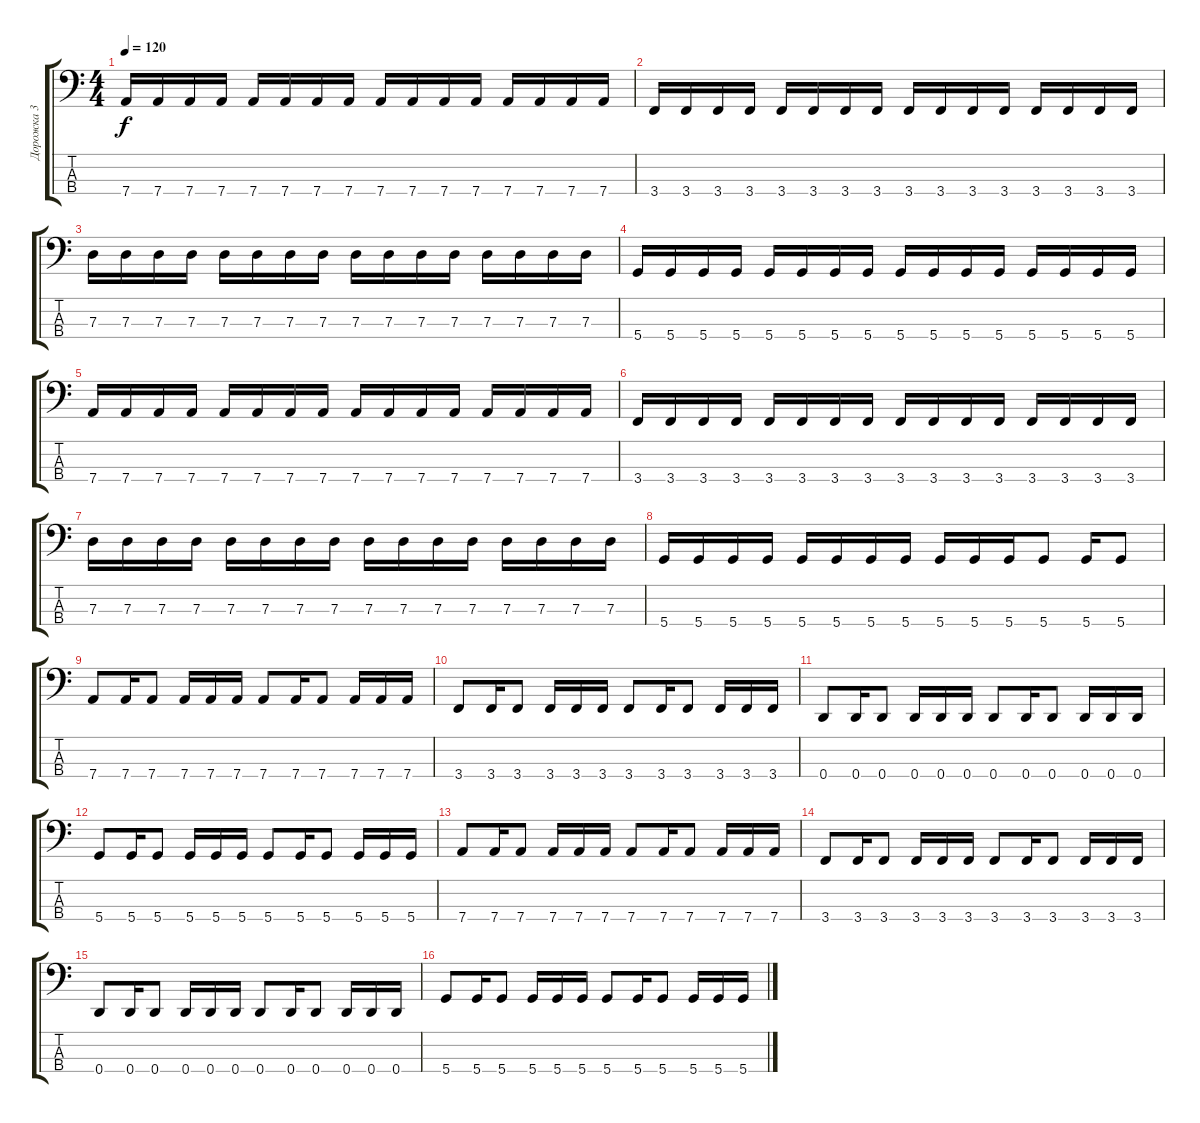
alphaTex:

\track ("Дорожка 3" "Дорожка 3") {instrument electricbassfinger}
\staff {score tabs}
\tuning (F2 C2 G1 D1) {hide}
\ts (4 4)
\tempo 120
\clef f4
\ks c
7.4.16{dy f} 7.4.16 7.4.16 7.4.16 7.4.16 7.4.16 7.4.16 7.4.16 7.4.16 7.4.16 7.4.16 7.4.16 7.4.16 7.4.16 7.4.16 7.4.16 |
3.4.16 3.4.16 3.4.16 3.4.16 3.4.16 3.4.16 3.4.16 3.4.16 3.4.16 3.4.16 3.4.16 3.4.16 3.4.16 3.4.16 3.4.16 3.4.16 |
7.3.16 7.3.16 7.3.16 7.3.16 7.3.16 7.3.16 7.3.16 7.3.16 7.3.16 7.3.16 7.3.16 7.3.16 7.3.16 7.3.16 7.3.16 7.3.16 |
5.4.16 5.4.16 5.4.16 5.4.16 5.4.16 5.4.16 5.4.16 5.4.16 5.4.16 5.4.16 5.4.16 5.4.16 5.4.16 5.4.16 5.4.16 5.4.16 |
7.4.16 7.4.16 7.4.16 7.4.16 7.4.16 7.4.16 7.4.16 7.4.16 7.4.16 7.4.16 7.4.16 7.4.16 7.4.16 7.4.16 7.4.16 7.4.16 |
3.4.16 3.4.16 3.4.16 3.4.16 3.4.16 3.4.16 3.4.16 3.4.16 3.4.16 3.4.16 3.4.16 3.4.16 3.4.16 3.4.16 3.4.16 3.4.16 |
7.3.16 7.3.16 7.3.16 7.3.16 7.3.16 7.3.16 7.3.16 7.3.16 7.3.16 7.3.16 7.3.16 7.3.16 7.3.16 7.3.16 7.3.16 7.3.16 |
5.4.16 5.4.16 5.4.16 5.4.16 5.4.16 5.4.16 5.4.16 5.4.16 5.4.16 5.4.16 5.4.16 5.4.8 5.4.16 5.4.8 |
7.4.8 7.4.16 7.4.8 7.4.16 7.4.16 7.4.16 7.4.8 7.4.16 7.4.8 7.4.16 7.4.16 7.4.16 |
3.4.8 3.4.16 3.4.8 3.4.16 3.4.16 3.4.16 3.4.8 3.4.16 3.4.8 3.4.16 3.4.16 3.4.16 |
0.4.8 0.4.16 0.4.8 0.4.16 0.4.16 0.4.16 0.4.8 0.4.16 0.4.8 0.4.16 0.4.16 0.4.16 |
5.4.8 5.4.16 5.4.8 5.4.16 5.4.16 5.4.16 5.4.8 5.4.16 5.4.8 5.4.16 5.4.16 5.4.16 |
7.4.8 7.4.16 7.4.8 7.4.16 7.4.16 7.4.16 7.4.8 7.4.16 7.4.8 7.4.16 7.4.16 7.4.16 |
3.4.8 3.4.16 3.4.8 3.4.16 3.4.16 3.4.16 3.4.8 3.4.16 3.4.8 3.4.16 3.4.16 3.4.16 |
0.4.8 0.4.16 0.4.8 0.4.16 0.4.16 0.4.16 0.4.8 0.4.16 0.4.8 0.4.16 0.4.16 0.4.16 |
5.4.8 5.4.16 5.4.8 5.4.16 5.4.16 5.4.16 5.4.8 5.4.16 5.4.8 5.4.16 5.4.16 5.4.16
